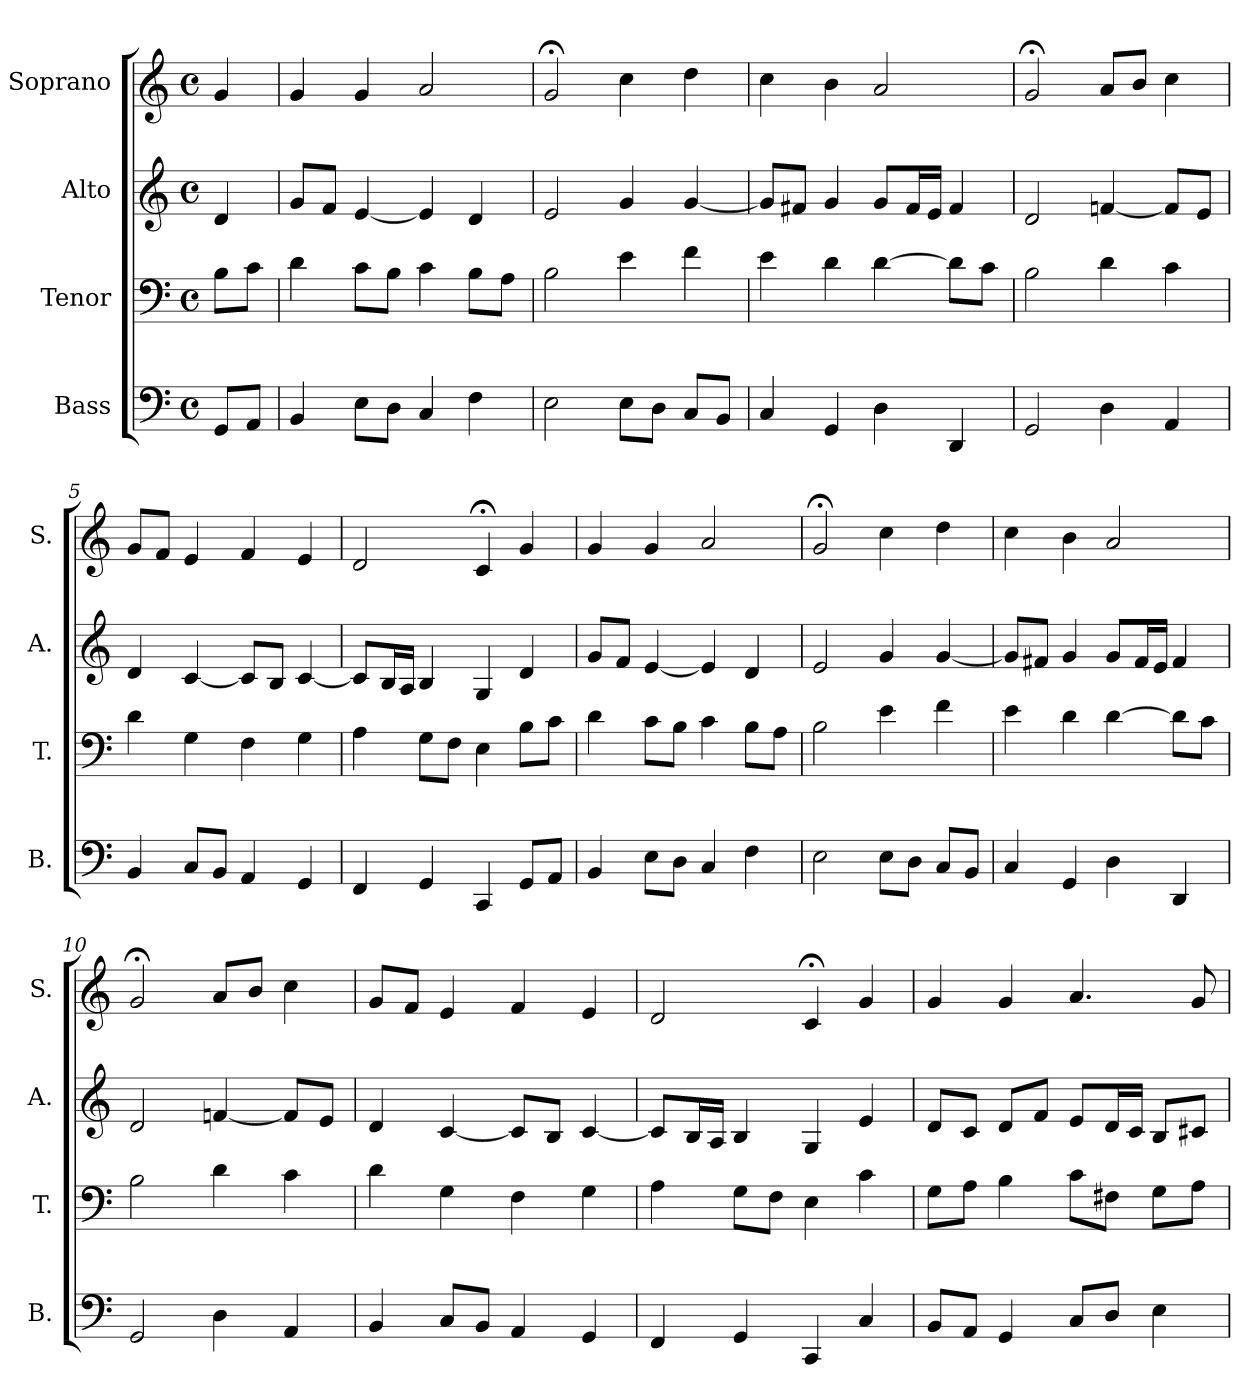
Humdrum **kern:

**kern	**kern	**kern	**kern
*part4	*part3	*part2	*part1
*staff4	*staff3	*staff2	*staff1
*I"Bass	*I"Tenor	*I"Alto	*I"Soprano
*I'B.	*I'T.	*I'A.	*I'S.
*clefF4	*clefF4	*clefG2	*clefG2
*k[]	*k[]	*k[]	*k[]
*C:	*C:	*C:	*C:
*M4/4	*M4/4	*M4/4	*M4/4
*met(c)	*met(c)	*met(c)	*met(c)
=	=	=	=
8GG/L	8B\L	4d/	4g/
8AA/J	8c\J	.	.
=1	=1	=1	=1
4BB/	4d\	8g/L	4g/
.	.	8f/J	.
8E\L	8c\L	[4e/	4g/
8D\J	8B\J	.	.
4C/	4c\	4e/]	2a/
4F\	8B\L	4d/	.
.	8A\J	.	.
=2	=2	=2	=2
2E\	2B\	2e/	2g;</
8E\L	4e\	4g/	4cc\
8D\J	.	.	.
8C/L	4f\	[4g/	4dd\
8BB/J	.	.	.
=3	=3	=3	=3
4C/	4e\	8g/L]	4cc\
.	.	8f#X/J	.
4GG/	4d\	4g/	4b\
4D\	[4d\	8g/L	2a/
.	.	16f#/L	.
.	.	16e/JJ	.
4DD/	8d\L]	4f#/	.
.	8c\J	.	.
=4	=4	=4	=4
2GG/	2B\	2d/	2g;</
4D\	4d\	[4fn/	8a/L
.	.	.	8b/J
4AA/	4c\	8f/L]	4cc\
.	.	8e/J	.
!!LO:LB:g=z
=5	=5	=5	=5
4BB/	4d\	4d/	8g/L
.	.	.	8f/J
8C/L	4G\	[4c/	4e/
8BB/J	.	.	.
4AA/	4F\	8c/L]	4f/
.	.	8B/J	.
4GG/	4G\	[4c/	4e/
=6	=6	=6	=6
4FF/	4A\	8c/L]	2d/
.	.	16B/L	.
.	.	16A/JJ	.
4GG/	8G\L	4B/	.
.	8F\J	.	.
4CC/	4E\	4G/	4c;</
8GG/L	8B\L	4d/	4g/
8AA/J	8c\J	.	.
=7	=7	=7	=7
4BB/	4d\	8g/L	4g/
.	.	8f/J	.
8E\L	8c\L	[4e/	4g/
8D\J	8B\J	.	.
4C/	4c\	4e/]	2a/
4F\	8B\L	4d/	.
.	8A\J	.	.
=8	=8	=8	=8
2E\	2B\	2e/	2g;</
8E\L	4e\	4g/	4cc\
8D\J	.	.	.
8C/L	4f\	[4g/	4dd\
8BB/J	.	.	.
!!LO:LB:g=z
=9	=9	=9	=9
4C/	4e\	8g/L]	4cc\
.	.	8f#X/J	.
4GG/	4d\	4g/	4b\
4D\	[4d\	8g/L	2a/
.	.	16f#/L	.
.	.	16e/JJ	.
4DD/	8d\L]	4f#/	.
.	8c\J	.	.
=10	=10	=10	=10
2GG/	2B\	2d/	2g;</
4D\	4d\	[4fn/	8a/L
.	.	.	8b/J
4AA/	4c\	8f/L]	4cc\
.	.	8e/J	.
=11	=11	=11	=11
4BB/	4d\	4d/	8g/L
.	.	.	8f/J
8C/L	4G\	[4c/	4e/
8BB/J	.	.	.
4AA/	4F\	8c/L]	4f/
.	.	8B/J	.
4GG/	4G\	[4c/	4e/
=12	=12	=12	=12
4FF/	4A\	8c/L]	2d/
.	.	16B/L	.
.	.	16A/JJ	.
4GG/	8G\L	4B/	.
.	8F\J	.	.
4CC/	4E\	4G/	4c;</
4C/	4c\	4e/	4g/
!!LO:PB:g=z
=13	=13	=13	=13
8BB/L	8G\L	8d/L	4g/
8AA/J	8A\J	8c/J	.
4GG/	4B\	8d/L	4g/
.	.	8f/J	.
8C/L	8c\L	8e/L	4.a/
8D/J	8F#X\J	16d/L	.
.	.	16c/JJ	.
4E\	8G\L	8B/L	.
.	8A\J	8c#X/J	8g/
=	=	=	=
*-	*-	*-	*-
